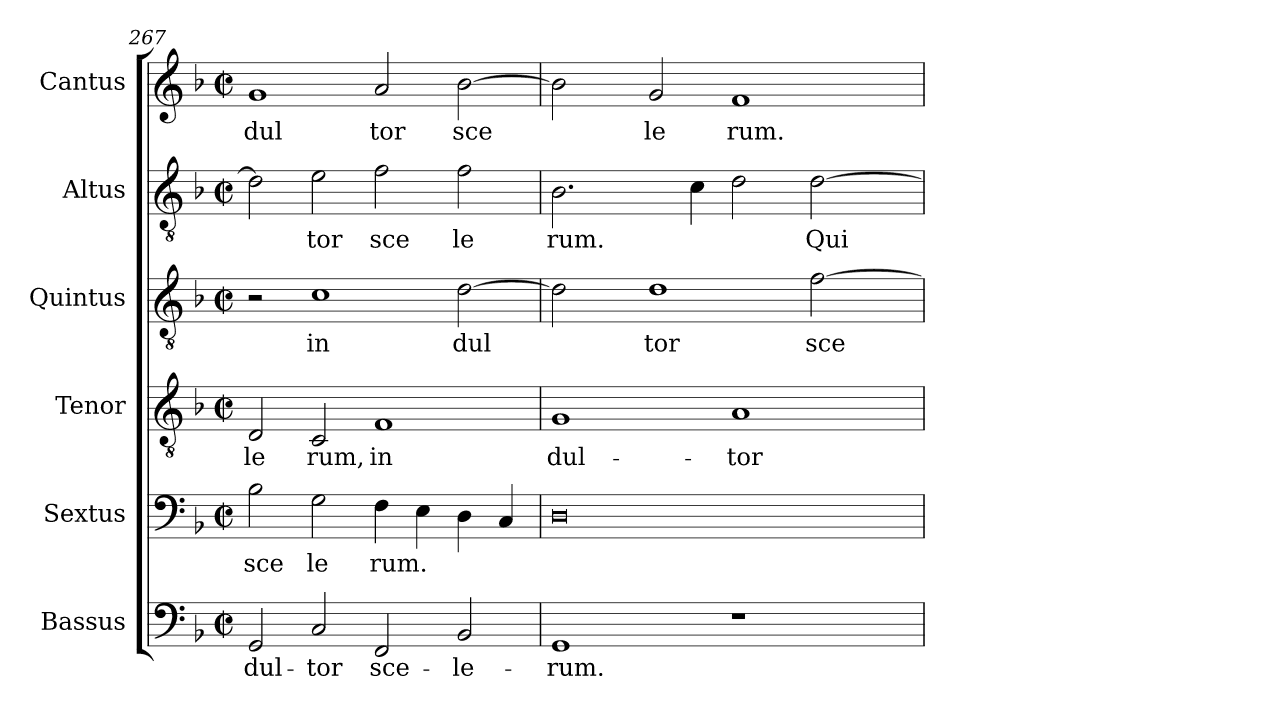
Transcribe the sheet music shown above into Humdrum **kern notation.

**kern	**text	**kern	**text	**kern	**text	**kern	**text	**kern	**text	**kern	**text
*part6	*part6	*part5	*part5	*part4	*part4	*part3	*part3	*part2	*part2	*part1	*part1
*staff6	*staff6	*staff5	*staff5	*staff4	*staff4	*staff3	*staff3	*staff2	*staff2	*staff1	*staff1
*I"Bassus	*	*I"Sextus	*	*I"Tenor	*	*I"Quintus	*	*I"Altus	*	*I"Cantus	*
*clefF4	*	*clefF4	*	*clefGv2	*	*clefGv2	*	*clefGv2	*	*clefG2	*
*k[b-]	*	*k[b-]	*	*k[b-]	*	*k[b-]	*	*k[b-]	*	*k[b-]	*
*F:	*	*F:	*	*F:	*	*F:	*	*F:	*	*F:	*
*M2/2	*	*M2/2	*	*M2/2	*	*M2/2	*	*M2/2	*	*M2/2	*
*met(c|)	*	*met(c|)	*	*met(c|)	*	*met(c|)	*	*met(c|)	*	*met(c|)	*
=267	=267	=267	=267	=267	=267	=267	=267	=267	=267	=267	=267
!	!LO:LY:b:cj	!	!LO:LY:b:cj	!	!LO:LY:b:cj	!	!	!	!	!	!LO:LY:b:cj
2GG/	-dul-	2B-\	sce	2D/	le	2r	.	2d\]	.	1g	dul
!	!LO:LY:b:cj	!	!LO:LY:b:cj	!	!LO:LY:b:cj	!	!LO:LY:b:cj	!	!LO:LY:b:cj	!	!
2C/	-tor	2G\	le	2C/	rum,	1c	in	2e\	tor	.	.
!	!LO:LY:b:cj	!	!LO:LY:b	!	!LO:LY:b:cj	!	!	!	!LO:LY:b:cj	!	!LO:LY:b:cj
2FF/	sce-	4F\	rum.	1F	in	.	.	2f\	sce	2a/	tor
.	.	4E\	.	.	.	.	.	.	.	.	.
!	!LO:LY:b:cj	!	!	!	!	!	!LO:LY:b	!	!LO:LY:b:cj	!	!LO:LY:b
2BB-/	-le-	4D\	.	.	.	[>2d\	dul	2f\	le	[>2b-\	sce
.	.	4C/	.	.	.	.	.	.	.	.	.
!!LO:LB:g=z
=268	=268	=268	=268	=268	=268	=268	=268	=268	=268	=268	=268
!	!LO:LY:b:cj	!	!	!	!LO:LY:b:cj	!	!	!	!LO:LY:b	!	!
*	*	*^	*	*	*	*^	*	*	*	*^	*
1GG	-rum.	0D	4ryy	.	1G	dul-	2d\]	32ryy	.	2.B-\	rum.	2b-\]	32.ryy	.
.	.	.	.	.	.	.	.	1ryy	.	.	.	.	.	.
.	.	.	.	.	.	.	.	.	.	.	.	.	1ryy	.
.	.	.	1..ryy	.	.	.	.	.	.	.	.	.	.	.
!	!	!	!	!	!	!	!	!	!LO:LY:b:cj	!	!	!	!	!LO:LY:b:cj
.	.	.	.	.	.	.	1d	.	tor	.	.	2g/	.	le
.	.	.	.	.	.	.	.	.	.	4c\	.	.	.	.
!	!	!	!	!	!	!LO:LY:b:cj	!	!	!	!	!	!	!	!LO:LY:b:cj
1r	.	.	.	.	1A	-tor	.	.	.	2d\	.	1f	.	rum.
.	.	.	.	.	.	.	.	2ryy	.	.	.	.	.	.
.	.	.	.	.	.	.	.	.	.	.	.	.	2ryy	.
!	!	!	!	!	!	!	!	!	!LO:LY:b	!	!LO:LY:b	!	!	!
.	.	.	.	.	.	.	[>2f\	.	sce-	[>2d\	Qui	.	.	.
.	.	.	.	.	.	.	.	4...ryy	.	.	.	.	.	.
.	.	.	.	.	.	.	.	.	.	.	.	.	4ryy	.
.	.	.	.	.	.	.	.	.	.	.	.	.	8ryy	.
.	.	.	.	.	.	.	.	.	.	.	.	.	16ryy	.
.	.	.	.	.	.	.	.	.	.	.	.	.	64ryy	.
*	*	*v	*v	*	*	*	*v	*v	*	*	*	*v	*v	*
=	=	=	=	=	=	=	=	=	=	=	=
*-	*-	*-	*-	*-	*-	*-	*-	*-	*-	*-	*-
